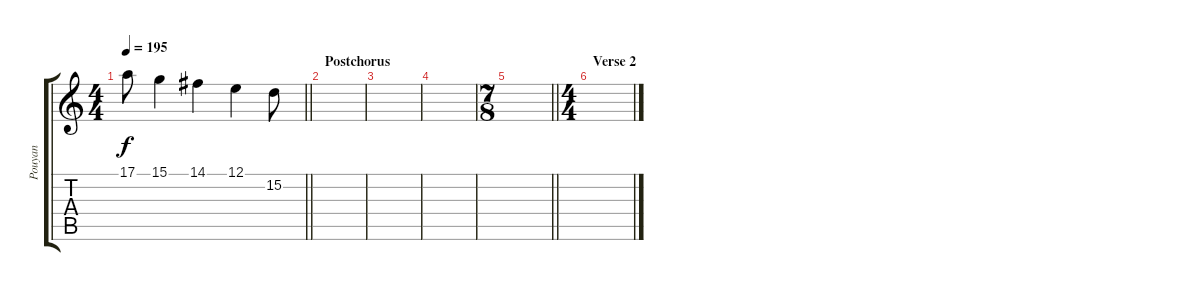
\track ("Pouyan" "Pouyan") {instrument lead2sawtooth}
\staff {score tabs}
\tuning (E4 B3 G3 D3 A2 D2) {hide}
\ts (4 4)
\tempo 195
\clef g2
\barLineRight lightlight
\ks c
17.1{t}.8{dy f} 15.1.4 14.1.4 12.1.4 15.2.8 |
\section ("" "Postchorus")
|
|
|
\ts (7 8)
\barLineRight lightlight
|
\ts (4 4)
\section ("" "Verse 2")
